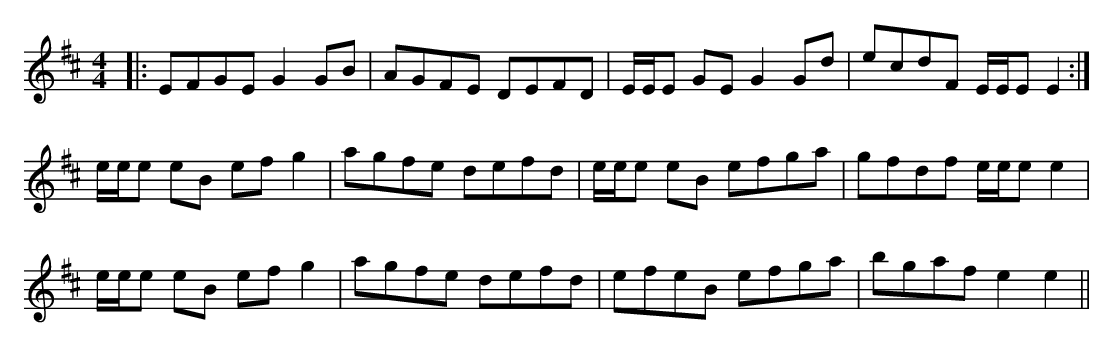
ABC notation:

X:1
M:4/4
K:Edor
|:EFGE G2GB|AGFE DEFD|E/E/E GE G2Gd|ecdF E/E/E E2:|
e/e/e eB efg2|agfe defd|e/e/e eB efga|gfdf e/e/e e2|
e/e/e eB efg2|agfe defd|efeB efga|bgaf e2e2||
